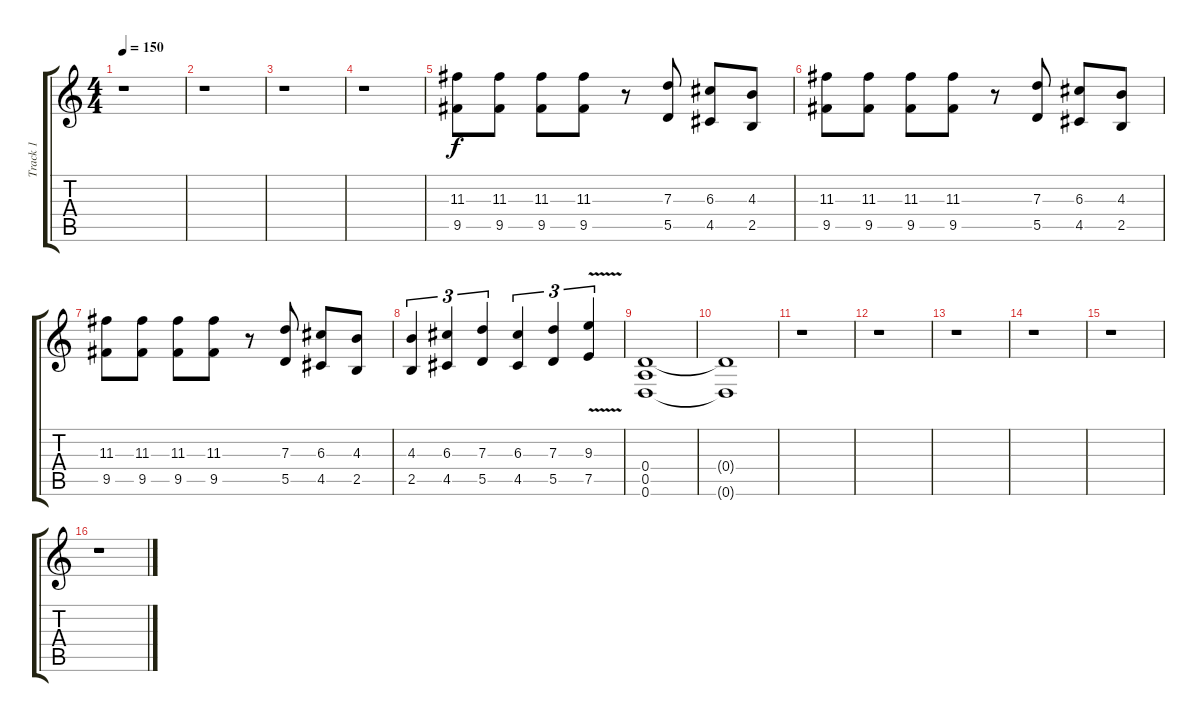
\track ("Track 1" "Track 1") {instrument distortionguitar}
\staff {score tabs}
\tuning (E4 B3 G3 D3 A2 D2) {hide}
\ts (4 4)
\tempo 150
\clef g2
\ks c
r.1{dy f} |
r.1 |
r.1 |
r.1 |
(11.3 9.5).8 (11.3 9.5).8 (11.3 9.5).8 (11.3 9.5).8 r.8 (7.3 5.5).8 (6.3 4.5).8 (4.3 2.5).8 |
(11.3 9.5).8 (11.3 9.5).8 (11.3 9.5).8 (11.3 9.5).8 r.8 (7.3 5.5).8 (6.3 4.5).8 (4.3 2.5).8 |
(11.3 9.5).8 (11.3 9.5).8 (11.3 9.5).8 (11.3 9.5).8 r.8 (7.3 5.5).8 (6.3 4.5).8 (4.3 2.5).8 |
(4.3 2.5).4{tu (3 2)} (6.3 4.5).4{tu (3 2)} (7.3 5.5).4{tu (3 2)} (6.3 4.5).4{tu (3 2)} (7.3 5.5).4{tu (3 2)} (9.3{v} 7.5{v}).4{tu (3 2)} |
(0.4 0.5 0.6).1 |
(0.4{t} 0.6{t}).1 |
r.1 |
r.1 |
r.1 |
r.1 |
r.1 |
r.1
